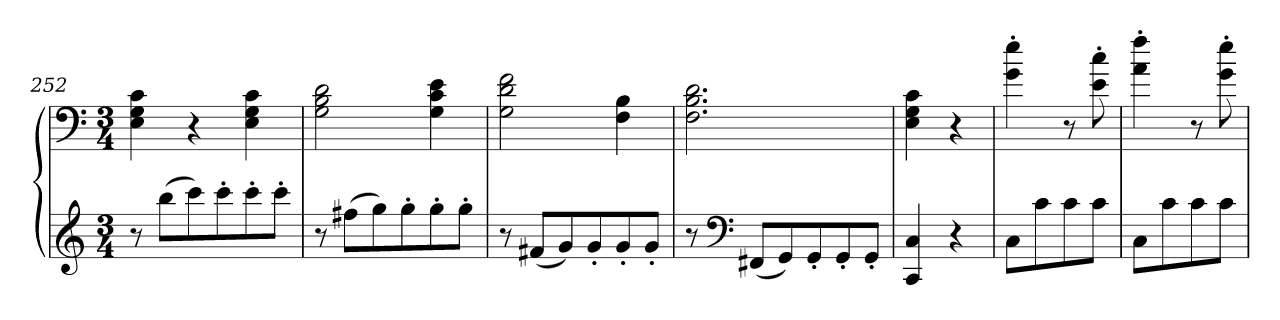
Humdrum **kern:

**kern	**kern
*part1	*part1
*staff2	*staff1
*clefG2	*clefF4
*k[]	*k[]
*C:	*C:
*M3/4	*M3/4
=252	=252
8r	4E 4G 4c
(8bbL	.
8ccc)	4r
8ccc'	.
8ccc'	4E 4G 4c
8ccc'J	.
=253	=253
8r	2G 2B 2d
(8ff#XL	.
8gg)	.
8gg'	.
8gg'	4G 4c 4e
8gg'J	.
=254	=254
8r	2G 2d 2f
(8f#XL	.
8g)	.
8g'	.
8g'	4F 4B
8g'J	.
=255	=255
8r	2.F 2.B 2.d
*clefF4	*
(8FF#XL	.
8GG)	.
8GG'	.
8GG'	.
8GG'J	.
=256	=256
4CC 4C	4E 4G 4c
4r	4r
=257	=257
8CL	4g' 4ee'
8c	.
8c	8r
8cJ	8e' 8cc'
=258	=258
8CL	4a' 4ff'
8c	.
8c	8r
8cJ	8g' 8ee'
=	=
*-	*-
